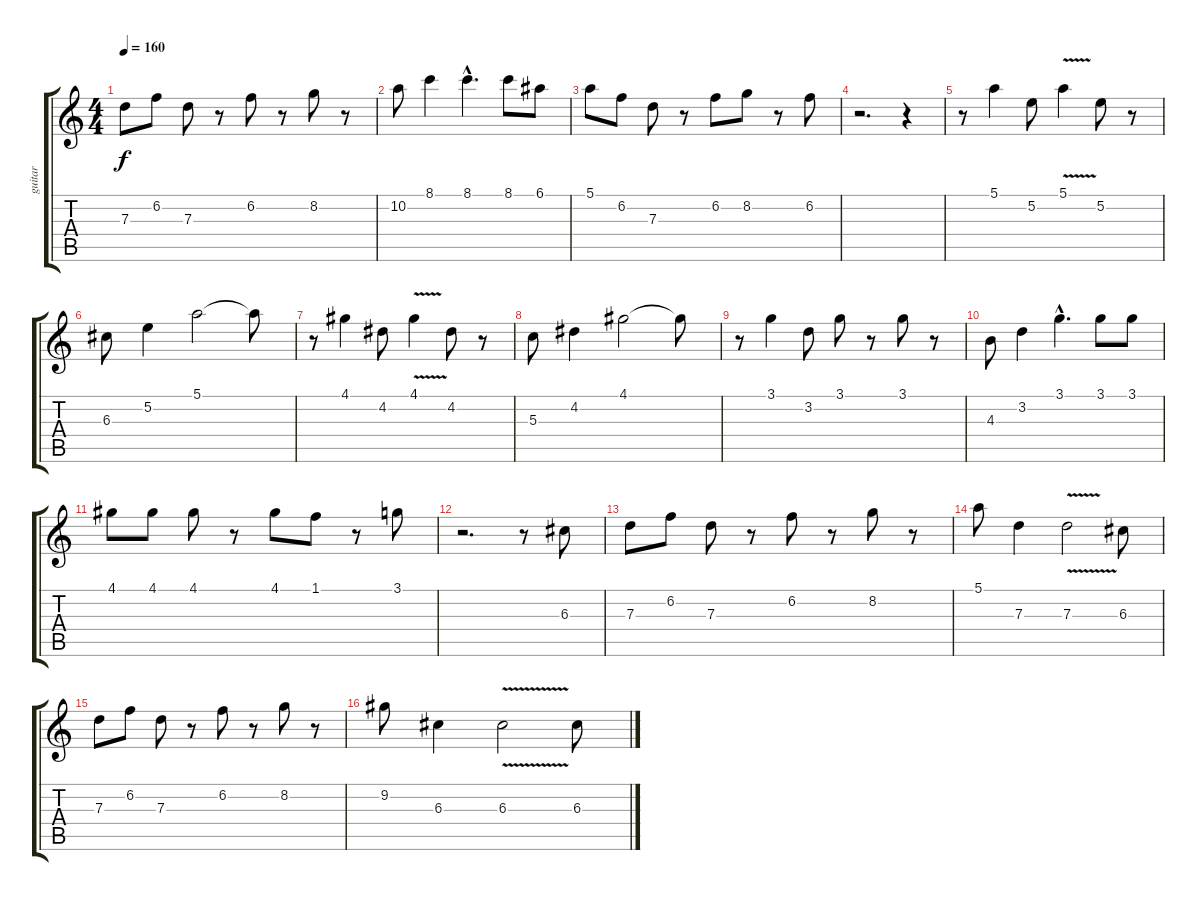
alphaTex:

\track ("guitar" "guitar") {instrument electricguitarjazz}
\staff {score tabs}
\tuning (E4 B3 G3 D3 A2 E2) {hide}
\ts (4 4)
\tempo 160
\clef g2
\ks c
7.3.8{dy f} 6.2.8 7.3.8 r.8 6.2.8 r.8 8.2.8 r.8 |
10.2.8 8.1.4 8.1{hac}.4{d} 8.1.8 6.1.8 |
5.1.8 6.2.8 7.3.8 r.8 6.2.8 8.2.8 r.8 6.2.8 |
r.2{d} r.4 |
r.8 5.1.4 5.2.8 5.1{v}.4 5.2.8 r.8 |
6.3.8 5.2.4 5.1.2 5.1{t}.8 |
r.8 4.1.4 4.2.8 4.1{v}.4 4.2.8 r.8 |
5.3.8 4.2.4 4.1.2 4.1{t}.8 |
r.8 3.1.4 3.2.8 3.1.8 r.8 3.1.8 r.8 |
4.3.8 3.2.4 3.1{hac}.4{d} 3.1.8 3.1.8 |
4.1.8 4.1.8 4.1.8 r.8 4.1.8 1.1.8 r.8 3.1.8 |
r.2{d} r.8 6.3.8 |
7.3.8 6.2.8 7.3.8 r.8 6.2.8 r.8 8.2.8 r.8 |
5.1.8 7.3.4 7.3{v}.2 6.3.8 |
7.3.8 6.2.8 7.3.8 r.8 6.2.8 r.8 8.2.8 r.8 |
9.2.8 6.3.4 6.3{v}.2 6.3.8
